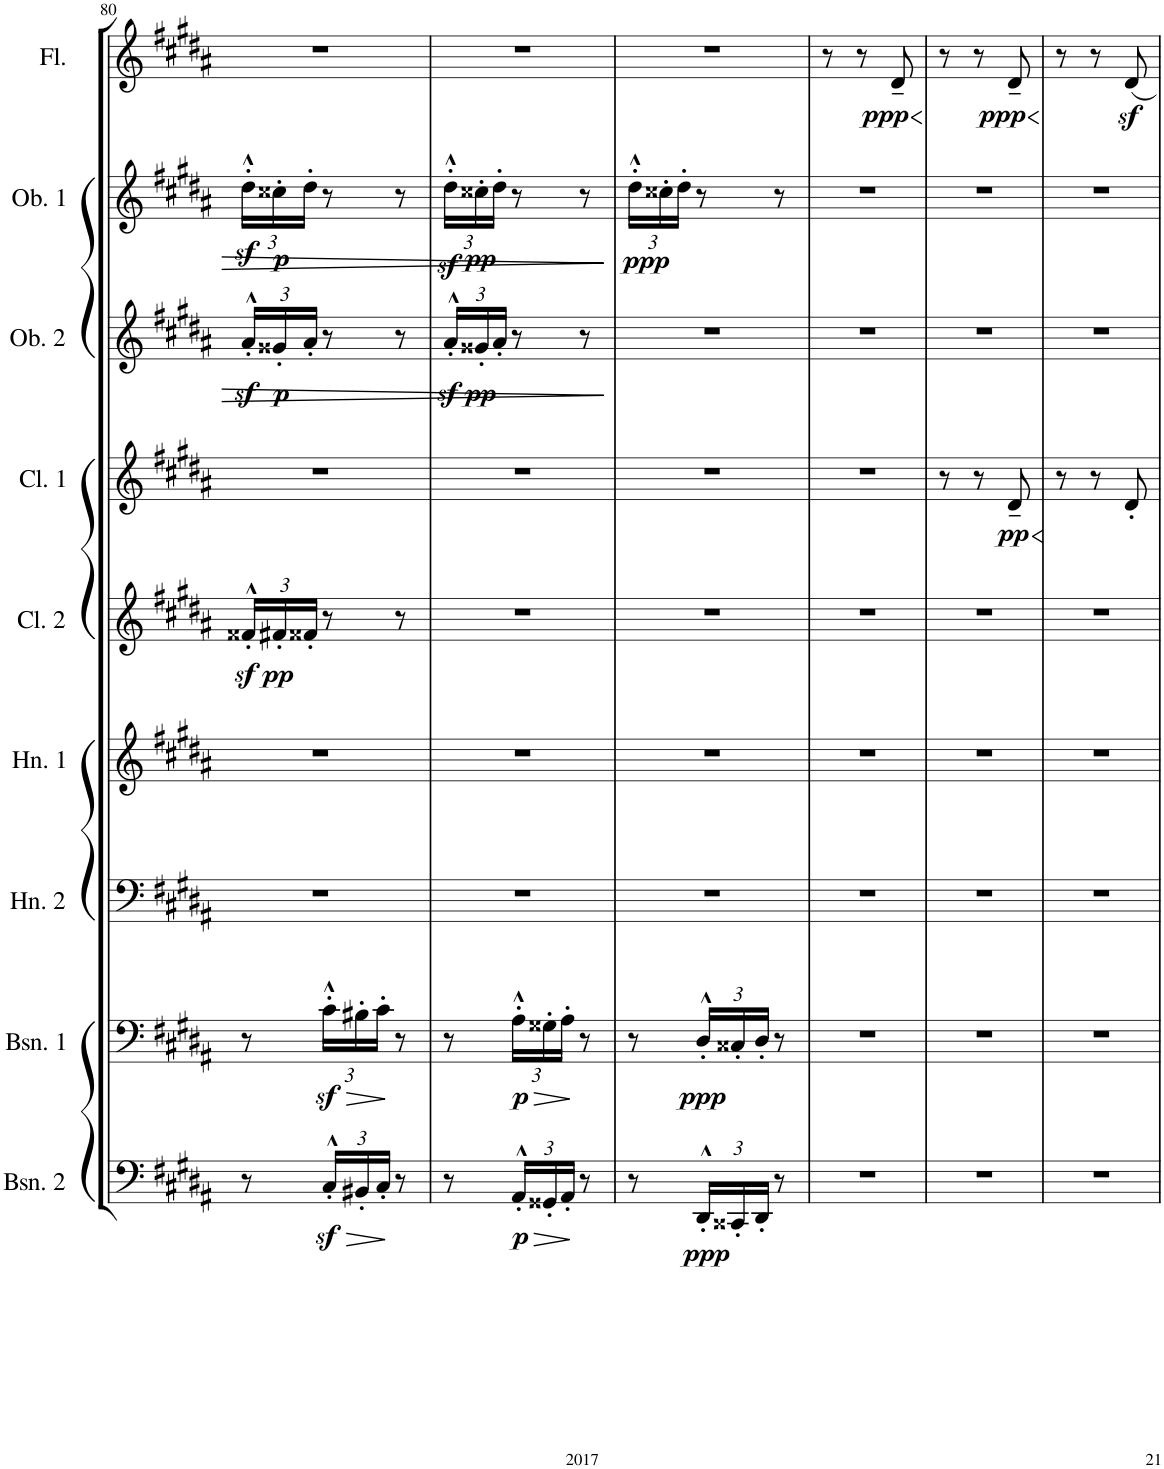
**kern	**dynam	**kern	**dynam	**kern	**kern	**kern	**dynam	**kern	**dynam	**kern	**dynam	**kern	**dynam	**kern	**dynam
*part9	*part9	*part8	*part8	*part7	*part6	*part5	*part5	*part4	*part4	*part3	*part3	*part2	*part2	*part1	*part1
*staff9	*staff9	*staff8	*staff8	*staff7	*staff6	*staff5	*staff5	*staff4	*staff4	*staff3	*staff3	*staff2	*staff2	*staff1	*staff1
*I"Bassoon 2	*	*I"Bassoon 1	*	*I"Horn in F	*I"Horn 1 in F	*I"Bb Clarinet	*	*I"Bb Clarinet 1	*	*I"Oboe 2	*	*I"Oboe 1	*	*I"Flute	*
*I'Bsn. 2	*	*I'Bsn. 1	*	*I'Hn. 2	*I'Hn. 1	*I'Cl. 2	*	*I'Cl. 1	*	*I'Ob. 2	*	*I'Ob. 1	*	*I'Fl.	*
!!LO:PB:g=z
*clefF4	*	*clefF4	*	*clefF4	*clefG2	*clefG2	*	*clefG2	*	*clefG2	*	*clefG2	*	*clefG2	*
*	*	*	*	*ITrd4c7	*ITrd4c7	*ITrd1c2	*	*ITrd1c2	*	*	*	*	*	*	*
*k[f#c#g#d#a#]	*	*k[f#c#g#d#a#]	*	*k[f#c#g#d#a#]	*k[f#c#g#d#a#]	*k[f#c#g#d#a#]	*	*k[f#c#g#d#a#]	*	*k[f#c#g#d#a#]	*	*k[f#c#g#d#a#]	*	*k[f#c#g#d#a#]	*
*M3/8	*	*M3/8	*	*M3/8	*M3/8	*M3/8	*	*M3/8	*	*M3/8	*	*M3/8	*	*M3/8	*
*	*	*	*	*	*	*Xbrackettup	*	*	*	*Xbrackettup	*	*Xbrackettup	*	*	*
=80	=80	=80	=80	=80	=80	=80	=80	=80	=80	=80	=80	=80	=80	=80	=80
8r	.	8r	.	4.r	4.r	24f##Xz<'^^/LL	.	4.r	.	24a#z<'^^/LL	.	24dd#z<'^^\LL	.	4.r	.
!	!	!	!	!	!	!	!LO:DY:b	!	!	!	!LO:DY:b	!	!LO:DY:b	!	!
.	.	.	.	.	.	24f#X'/	pp	.	.	24g##X'/	p	24cc##X'\	p	.	.
.	.	.	.	.	.	24f##X'/JJ	.	.	.	24a#'/JJ	.	24dd#'\JJ	.	.	.
*Xbrackettup	*	*	*	*	*	*	*	*	*	*	*	*	*	*	*
!	!LO:HP:b	!	!	!	!	!	!	!	!	!	!	!	!	!	!
*	*	*Xbrackettup	*	*	*	*	*	*	*	*	*	*	*	*	*
!	!	!	!LO:HP:b	!	!	!	!	!	!	!	!	!	!	!	!
24C#z<'^^/LL	>	24c#z<'^^\LL	>	.	.	8r	.	.	.	8r	.	8r	.	.	.
24BB#X'/	.	24B#X'\	.	.	.	.	.	.	.	.	.	.	.	.	.
24C#'/JJ	.	24c#'\JJ	.	.	.	.	.	.	.	.	.	.	.	.	.
8r	]	8r	]	.	.	8r	.	.	.	8r	.	8r	.	.	.
=81	=81	=81	=81	=81	=81	=81	=81	=81	=81	=81	=81	=81	=81	=81	=81
8r	.	8r	.	4.r	4.r	4.r	.	4.r	.	24a#z<'^^/LL	.	24dd#z<'^^\LL	.	4.r	.
!	!	!	!	!	!	!	!	!	!	!	!LO:DY:b	!	!LO:DY:b	!	!
.	.	.	.	.	.	.	.	.	.	24g##X'/	pp	24cc##X'\	pp	.	.
.	.	.	.	.	.	.	.	.	.	24a#'/JJ	.	24dd#'\JJ	.	.	.
!	!LO:HP:b	!	!LO:HP:b	!	!	!	!	!	!	!	!	!	!	!	!
!	!LO:DY:n=1:b	!	!LO:DY:n=1:b	!	!	!	!	!	!	!	!	!	!	!	!
24AA#'^^/LL	> p	24A#'^^\LL	> p	.	.	.	.	.	.	8r	.	8r	.	.	.
24GG##X'/	.	24G##X'\	.	.	.	.	.	.	.	.	.	.	.	.	.
24AA#'/JJ	.	24A#'\JJ	.	.	.	.	.	.	.	.	.	.	.	.	.
8r	]	8r	]	.	.	.	.	.	.	8r	.	8r	.	.	.
=82	=82	=82	=82	=82	=82	=82	=82	=82	=82	=82	=82	=82	=82	=82	=82
!	!	!	!	!	!	!	!	!	!	!	!	!	!LO:DY:b	!	!
8r	.	8r	.	4.r	4.r	4.r	.	4.r	.	4.r	.	24dd#'^^\LL	ppp	4.r	.
.	.	.	.	.	.	.	.	.	.	.	.	24cc##X'\	.	.	.
.	.	.	.	.	.	.	.	.	.	.	.	24dd#'\JJ	.	.	.
!	!LO:DY:b	!	!LO:DY:b	!	!	!	!	!	!	!	!	!	!	!	!
24DD#'^^/LL	ppp	24D#'^^/LL	ppp	.	.	.	.	.	.	.	.	8r	.	.	.
24CC##X'/	.	24C##X'/	.	.	.	.	.	.	.	.	.	.	.	.	.
24DD#'/JJ	.	24D#'/JJ	.	.	.	.	.	.	.	.	.	.	.	.	.
8r	.	8r	.	.	.	.	.	.	.	.	.	8r	.	.	.
=83	=83	=83	=83	=83	=83	=83	=83	=83	=83	=83	=83	=83	=83	=83	=83
4.r	.	4.r	.	4.r	4.r	4.r	.	4.r	.	4.r	.	4.r	.	8r	.
.	.	.	.	.	.	.	.	.	.	.	.	.	.	8r	.
!	!	!	!	!	!	!	!	!	!	!	!	!	!	!	!LO:HP:b
!	!	!	!	!	!	!	!	!	!	!	!	!	!	!	!LO:DY:n=1:b
.	.	.	.	.	.	.	.	.	.	.	.	.	.	8d#~/	< ppp
.	.	.	.	.	.	.	.	.	.	.	.	.	.	.	[
=84	=84	=84	=84	=84	=84	=84	=84	=84	=84	=84	=84	=84	=84	=84	=84
4.r	.	4.r	.	4.r	4.r	4.r	.	8r	.	4.r	.	4.r	.	8r	.
.	.	.	.	.	.	.	.	8r	.	.	.	.	.	8r	.
!	!	!	!	!	!	!	!	!	!LO:HP:b	!	!	!	!	!	!LO:HP:b
!	!	!	!	!	!	!	!	!	!LO:DY:n=1:b	!	!	!	!	!	!LO:DY:n=1:b
.	.	.	.	.	.	.	.	8d#~/	< pp	.	.	.	.	8d#~/	< ppp
.	.	.	.	.	.	.	.	.	[	.	.	.	.	.	[
=85	=85	=85	=85	=85	=85	=85	=85	=85	=85	=85	=85	=85	=85	=85	=85
4.r	.	4.r	.	4.r	4.r	4.r	.	8r	.	4.r	.	4.r	.	8r	.
.	.	.	.	.	.	.	.	8r	.	.	.	.	.	8r	.
.	.	.	.	.	.	.	.	8d#'/	.	.	.	.	.	8d#z</	.
=	=	=	=	=	=	=	=	=	=	=	=	=	=	=	=
*-	*-	*-	*-	*-	*-	*-	*-	*-	*-	*-	*-	*-	*-	*-	*-
